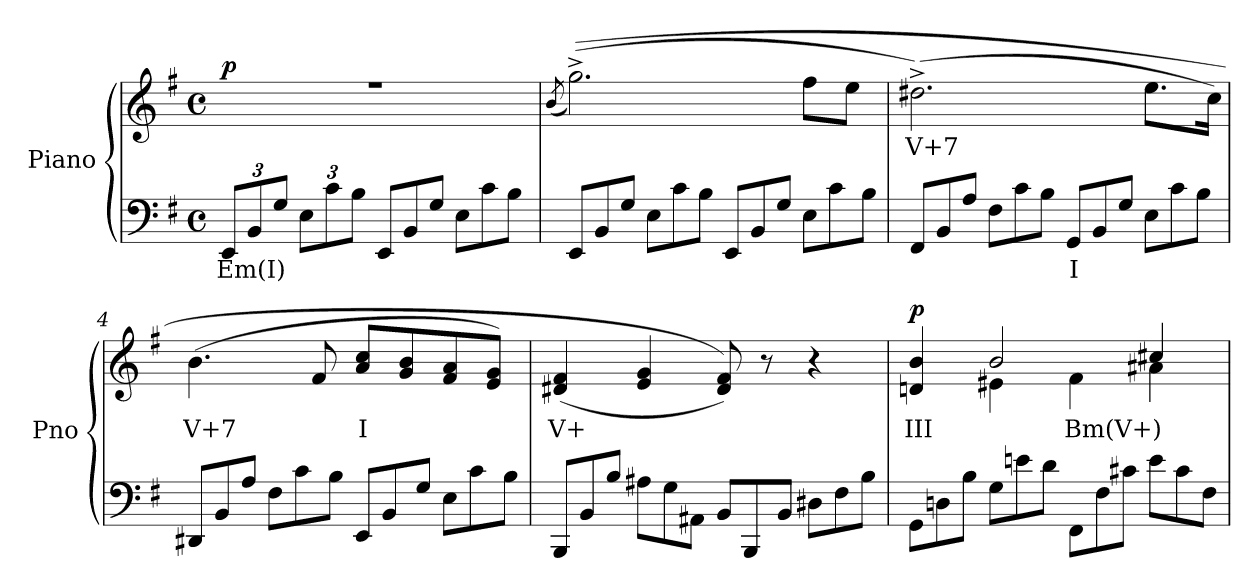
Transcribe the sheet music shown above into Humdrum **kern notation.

**kern	**text	**kern	**text	**dynam
*part1	*part1	*part1	*part1	*part1
*staff2	*staff2	*staff1	*staff1	*staff1/2
*I"Piano	*	*	*	*
*I'Pno	*	*	*	*
*clefF4	*	*clefG2	*	*
*k[f#]	*	*k[f#]	*	*
*M4/4	*	*M4/4	*	*
*met(c)	*	*met(c)	*	*
*Xbrackettup	*	*	*	*
=1	=1	=1	=1	=1
!	!	!LO:TX:a:B:t=Andante	!	!
!	!LO:LY:b	!	!	!LO:DY:b=2
*	*	*^	*	*
12EE/L	Em(I)	1r	2...ryy	.	p
12BB/	.	.	.	.	.
12G/J	.	.	.	.	.
12E\L	.	.	.	.	.
12c\	.	.	.	.	.
12B\J	.	.	.	.	.
*Xtuplet	*	*	*	*	*
12EE/L	.	.	.	.	.
12BB/	.	.	.	.	.
12G/J	.	.	.	.	.
12E\L	.	.	.	.	.
12c\	.	.	.	.	.
12B\J	.	.	.	.	.
.	.	.	16byy	.	.
*	*	*v	*v	*	*
=2	=2	=2	=2	=2
.	.	(<8qb/	.	.
12EE/L	.	(>(>2.gg^\)	.	.
12BB/	.	.	.	.
12G/J	.	.	.	.
12E\L	.	.	.	.
12c\	.	.	.	.
12B\J	.	.	.	.
12EE/L	.	.	.	.
12BB/	.	.	.	.
12G/J	.	.	.	.
12E\L	.	8ff#\L	.	.
12c\	.	.	.	.
.	.	8ee\J	.	.
12B\J	.	.	.	.
=3	=3	=3	=3	=3
!	!	!	!LO:LY:b	!
12FF#/L	.	(>2.dd#X^\)	V+7	.
12BB/	.	.	.	.
12A/J	.	.	.	.
12F#\L	.	.	.	.
12c\	.	.	.	.
12B\J	.	.	.	.
!	!LO:LY:b	!	!	!
12GG/L	I	.	.	.
12BB/	.	.	.	.
12G/J	.	.	.	.
12E\L	.	8.ee\L	.	.
12c\	.	.	.	.
12B\J	.	.	.	.
.	.	16cc\Jk)	.	.
!!LO:LB:g=z
=4	=4	=4	=4	=4
!	!	!	!LO:LY:b	!
12DD#X/L	.	(>4.b\	V+7	.
12BB/	.	.	.	.
12A/J	.	.	.	.
12F#\L	.	.	.	.
12c\	.	.	.	.
.	.	8f#/	.	.
12B\J	.	.	.	.
!	!	!	!LO:LY:b	!
12EE/L	.	8a/ 8cc/L	I	.
12BB/	.	.	.	.
.	.	8g/ 8b/	.	.
12G/J	.	.	.	.
12E\L	.	8f#/ 8a/	.	.
12c\	.	.	.	.
.	.	8e/ 8g/J)	.	.
12B\J	.	.	.	.
=5	=5	=5	=5	=5
!	!	!	!LO:LY:b	!
12BBB/L	.	(>4d#X/ 4f#/	V+	.
12BB/	.	.	.	.
12B/J	.	.	.	.
12A#X\L	.	4e/ 4g/	.	.
12G\	.	.	.	.
12AA#X\J	.	.	.	.
12BB/L	.	8d#/ 8f#/))	.	.
12BBB/	.	.	.	.
.	.	8r	.	.
12BB/J	.	.	.	.
12D#X\L	.	4r	.	.
12F#\	.	.	.	.
12B\J	.	.	.	.
=6	=6	=6	=6	=6
!	!	!	!LO:LY:b	!LO:DY:b
*	*	*^	*	*
12GG\L	.	4dn/ 4b/	4ryy	III	p
12Dn\	.	.	.	.	.
12B\J	.	.	.	.	.
12G\L	.	2b/	4e#X\	.	.
12en\	.	.	.	.	.
12d\J	.	.	.	.	.
!	!	!	!	!LO:LY:b	!
12FF#\L	.	.	4f#\	Bm(V+)	.
12F#\	.	.	.	.	.
12c#X\J	.	.	.	.	.
12e\L	.	4cc#X/	4a#X\	.	.
12c#\	.	.	.	.	.
12F#\J	.	.	.	.	.
*	*	*v	*v	*	*
=	=	=	=	=
*-	*-	*-	*-	*-
